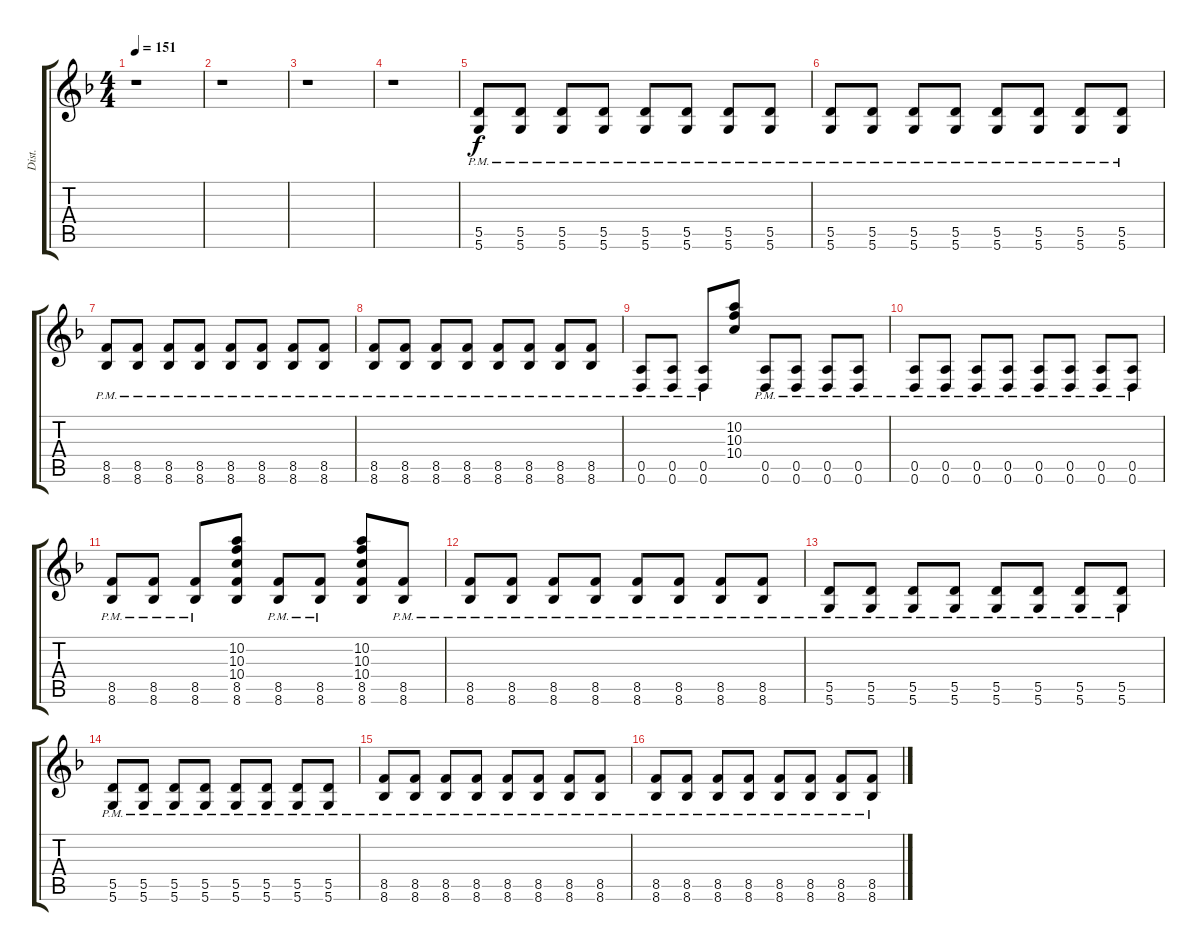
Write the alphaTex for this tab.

\track ("Dist." "Dist.") {instrument distortionguitar}
\staff {score tabs}
\tuning (E4 B3 G3 D3 A2 D2) {hide}
\ts (4 4)
\tempo 151
\clef g2
\ks f
r.1{dy f} |
r.1 |
r.1 |
r.1 |
(5.5{pm} 5.6{pm}).8 (5.5{pm} 5.6{pm}).8 (5.5{pm} 5.6{pm}).8 (5.5{pm} 5.6{pm}).8 (5.5{pm} 5.6{pm}).8 (5.5{pm} 5.6{pm}).8 (5.5{pm} 5.6{pm}).8 (5.5{pm} 5.6{pm}).8 |
(5.5{pm} 5.6{pm}).8 (5.5{pm} 5.6{pm}).8 (5.5{pm} 5.6{pm}).8 (5.5{pm} 5.6{pm}).8 (5.5{pm} 5.6{pm}).8 (5.5{pm} 5.6{pm}).8 (5.5{pm} 5.6{pm}).8 (5.5{pm} 5.6{pm}).8 |
(8.5{pm} 8.6{pm}).8 (8.5{pm} 8.6{pm}).8 (8.5{pm} 8.6{pm}).8 (8.5{pm} 8.6{pm}).8 (8.5{pm} 8.6{pm}).8 (8.5{pm} 8.6{pm}).8 (8.5{pm} 8.6{pm}).8 (8.5{pm} 8.6{pm}).8 |
(8.5{pm} 8.6{pm}).8 (8.5{pm} 8.6{pm}).8 (8.5{pm} 8.6{pm}).8 (8.5{pm} 8.6{pm}).8 (8.5{pm} 8.6{pm}).8 (8.5{pm} 8.6{pm}).8 (8.5{pm} 8.6{pm}).8 (8.5{pm} 8.6{pm}).8 |
(0.5{pm} 0.6{pm}).8 (0.5{pm} 0.6{pm}).8 (0.5{pm} 0.6{pm}).8 (10.2 10.3 10.4).8 (0.5{pm} 0.6{pm}).8 (0.5{pm} 0.6{pm}).8 (0.5{pm} 0.6{pm}).8 (0.5{pm} 0.6{pm}).8 |
(0.5{pm} 0.6{pm}).8 (0.5{pm} 0.6{pm}).8 (0.5{pm} 0.6{pm}).8 (0.5{pm} 0.6{pm}).8 (0.5{pm} 0.6{pm}).8 (0.5{pm} 0.6{pm}).8 (0.5{pm} 0.6{pm}).8 (0.5{pm} 0.6{pm}).8 |
(8.5{pm} 8.6{pm}).8 (8.5{pm} 8.6{pm}).8 (8.5{pm} 8.6{pm}).8 (10.2 10.3 10.4 8.5 8.6).8 (8.5{pm} 8.6{pm}).8 (8.5{pm} 8.6{pm}).8 (10.2 10.3 10.4 8.5 8.6).8 (8.5{pm} 8.6{pm}).8 |
(8.5{pm} 8.6{pm}).8 (8.5{pm} 8.6{pm}).8 (8.5{pm} 8.6{pm}).8 (8.5{pm} 8.6{pm}).8 (8.5{pm} 8.6{pm}).8 (8.5{pm} 8.6{pm}).8 (8.5{pm} 8.6{pm}).8 (8.5{pm} 8.6{pm}).8 |
(5.5{pm} 5.6{pm}).8 (5.5{pm} 5.6{pm}).8 (5.5{pm} 5.6{pm}).8 (5.5{pm} 5.6{pm}).8 (5.5{pm} 5.6{pm}).8 (5.5{pm} 5.6{pm}).8 (5.5{pm} 5.6{pm}).8 (5.5{pm} 5.6{pm}).8 |
(5.5{pm} 5.6{pm}).8 (5.5{pm} 5.6{pm}).8 (5.5{pm} 5.6{pm}).8 (5.5{pm} 5.6{pm}).8 (5.5{pm} 5.6{pm}).8 (5.5{pm} 5.6{pm}).8 (5.5{pm} 5.6{pm}).8 (5.5{pm} 5.6{pm}).8 |
(8.5{pm} 8.6{pm}).8 (8.5{pm} 8.6{pm}).8 (8.5{pm} 8.6{pm}).8 (8.5{pm} 8.6{pm}).8 (8.5{pm} 8.6{pm}).8 (8.5{pm} 8.6{pm}).8 (8.5{pm} 8.6{pm}).8 (8.5{pm} 8.6{pm}).8 |
(8.5{pm} 8.6{pm}).8 (8.5{pm} 8.6{pm}).8 (8.5{pm} 8.6{pm}).8 (8.5{pm} 8.6{pm}).8 (8.5{pm} 8.6{pm}).8 (8.5{pm} 8.6{pm}).8 (8.5{pm} 8.6{pm}).8 (8.5{pm} 8.6{pm}).8
